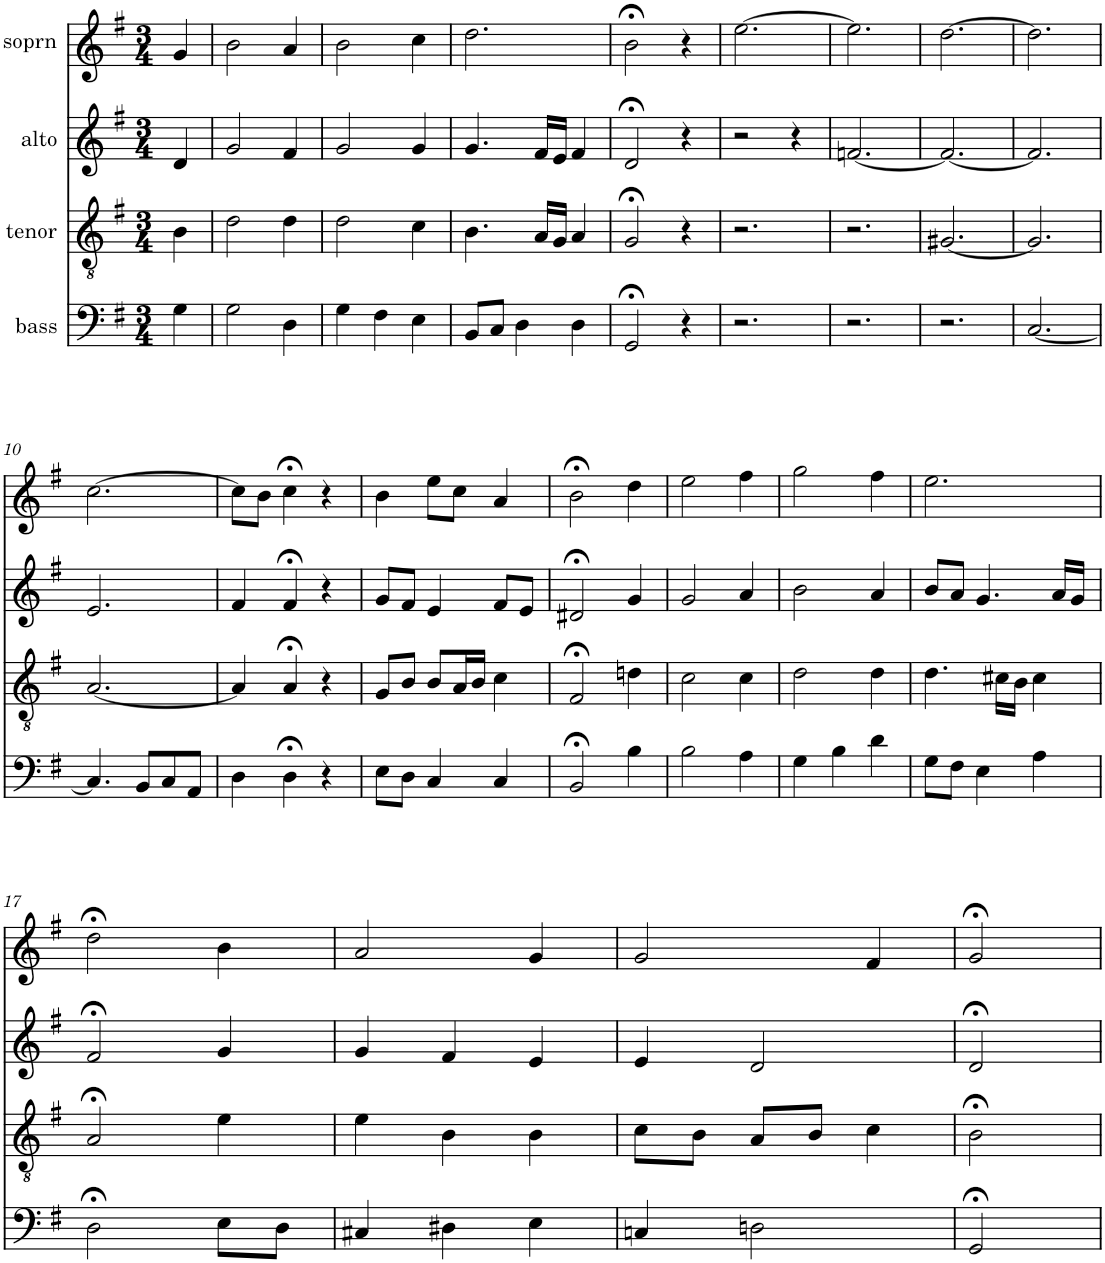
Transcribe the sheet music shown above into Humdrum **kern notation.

**kern	**kern	**kern	**kern
*part4	*part3	*part2	*part1
*staff4	*staff3	*staff2	*staff1
*I"bass	*I"tenor	*I"alto	*I"soprn
*clefF4	*clefGv2	*clefG2	*clefG2
*k[f#]	*k[f#]	*k[f#]	*k[f#]
*G:	*G:	*G:	*G:
*M3/4	*M3/4	*M3/4	*M3/4
=1	=1	=1	=1
4G\	4B\	4d/	4g/
=2	=2	=2	=2
2G\	2d\	2g/	2b\
4D\	4d\	4f#/	4a/
=3	=3	=3	=3
4G\	2d\	2g/	2b\
4F#\	.	.	.
4E\	4c\	4g/	4cc\
=4	=4	=4	=4
8BB/L	4.B\	4.g/	2.dd\
8C/J	.	.	.
4D\	.	.	.
.	16A/LL	16f#/LL	.
.	16G/JJ	16e/JJ	.
4D\	4A/	4f#/	.
=5	=5	=5	=5
2GG;</	2G;</	2d;</	2b;<\
4r	4r	4r	4r
=6	=6	=6	=6
2.r	2.r	2r	[2.ee\
.	.	4r	.
=7	=7	=7	=7
2.r	2.r	[2.fn/	2.ee\]
=8	=8	=8	=8
2.r	[2.G#X/	2.f/_	[2.dd\
=9	=9	=9	=9
[2.C/	2.G#/]	2.f/]	2.dd\]
!!LO:LB:g=z
=10	=10	=10	=10
4.C/]	[2.A/	2.e/	[2.cc\
8BB/L	.	.	.
8C/	.	.	.
8AA/J	.	.	.
=11	=11	=11	=11
4D\	4A/]	4f#/	8cc\L]
.	.	.	8b\J
4D;<\	4A;</	4f#;</	4cc;<\
4r	4r	4r	4r
=12	=12	=12	=12
8E\L	8G/L	8g/L	4b\
8D\J	8B/J	8f#/J	.
4C/	8B/L	4e/	8ee\L
.	16A/L	.	8cc\J
.	16B/JJ	.	.
4C/	4c\	8f#/L	4a/
.	.	8e/J	.
=13	=13	=13	=13
2BB;</	2F#;</	2d#X;</	2b;<\
4B\	4dn\	4g/	4dd\
=14	=14	=14	=14
2B\	2c\	2g/	2ee\
4A\	4c\	4a/	4ff#\
=15	=15	=15	=15
4G\	2d\	2b\	2gg\
4B\	.	.	.
4d\	4d\	4a/	4ff#\
=16	=16	=16	=16
8G\L	4.d\	8b/L	2.ee\
8F#\J	.	8a/J	.
4E\	.	4.g/	.
.	16c#X\LL	.	.
.	16B\JJ	.	.
4A\	4c#\	.	.
.	.	16a/LL	.
.	.	16g/JJ	.
!!LO:LB:g=z
=17	=17	=17	=17
2D;<\	2A;</	2f#;</	2dd;<\
8E\L	4e\	4g/	4b\
8D\J	.	.	.
=18	=18	=18	=18
4C#X/	4e\	4g/	2a/
4D#X\	4B\	4f#/	.
4E\	4B\	4e/	4g/
=19	=19	=19	=19
4Cn/	8c\L	4e/	2g/
.	8B\J	.	.
2Dn\	8A/L	2d/	.
.	8B/J	.	.
.	4c\	.	4f#/
=20	=20	=20	=20
2GG;</	2B;<\	2d;</	2g;</
=	=	=	=
*-	*-	*-	*-
